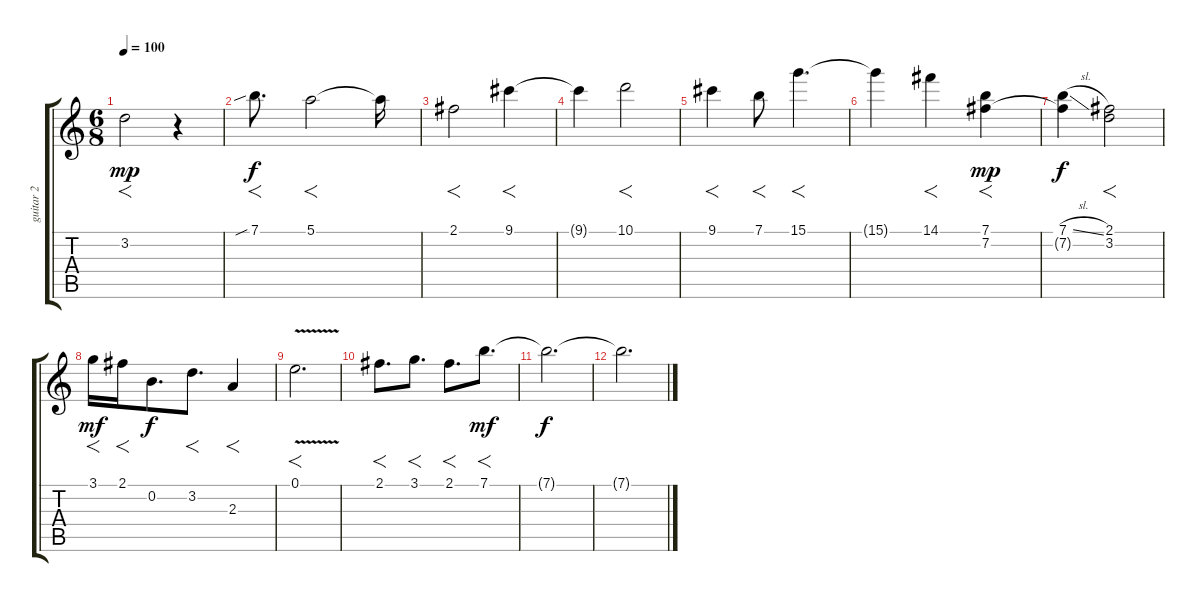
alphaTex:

\track ("guitar 2" "guitar 2") {instrument distortionguitar}
\staff {score tabs}
\tuning (E4 B3 G3 D3 A2 E2) {hide}
\ts (6 8)
\tempo 100
\clef g2
\ks c
3.2.2{f dy mp} r.4 |
7.1{sib}.8{f d dy f} 5.1.2{f} 5.1{t}.16 |
2.1.2{f} 9.1.4{f} |
9.1{t}.4 10.1.2{f} |
9.1.4{f} 7.1.8{f} 15.1.4{f d} |
15.1{t}.4 14.1.4{f} (7.1 7.2).4{f dy mp} |
(7.1{sl} 7.2{t}).4{dy f} (2.1 3.2).2{f} |
3.1.16{f dy mf} 2.1.16{f} 0.2.8{d dy f} 3.2.8{f d} 2.3.4{f} |
0.1{v}.2{f d} |
2.1.8{f d} 3.1.8{f d} 2.1.8{f d} 7.1.8{f d dy mf} |
7.1{t}.2{d dy f} |
7.1{t}.2{d}
